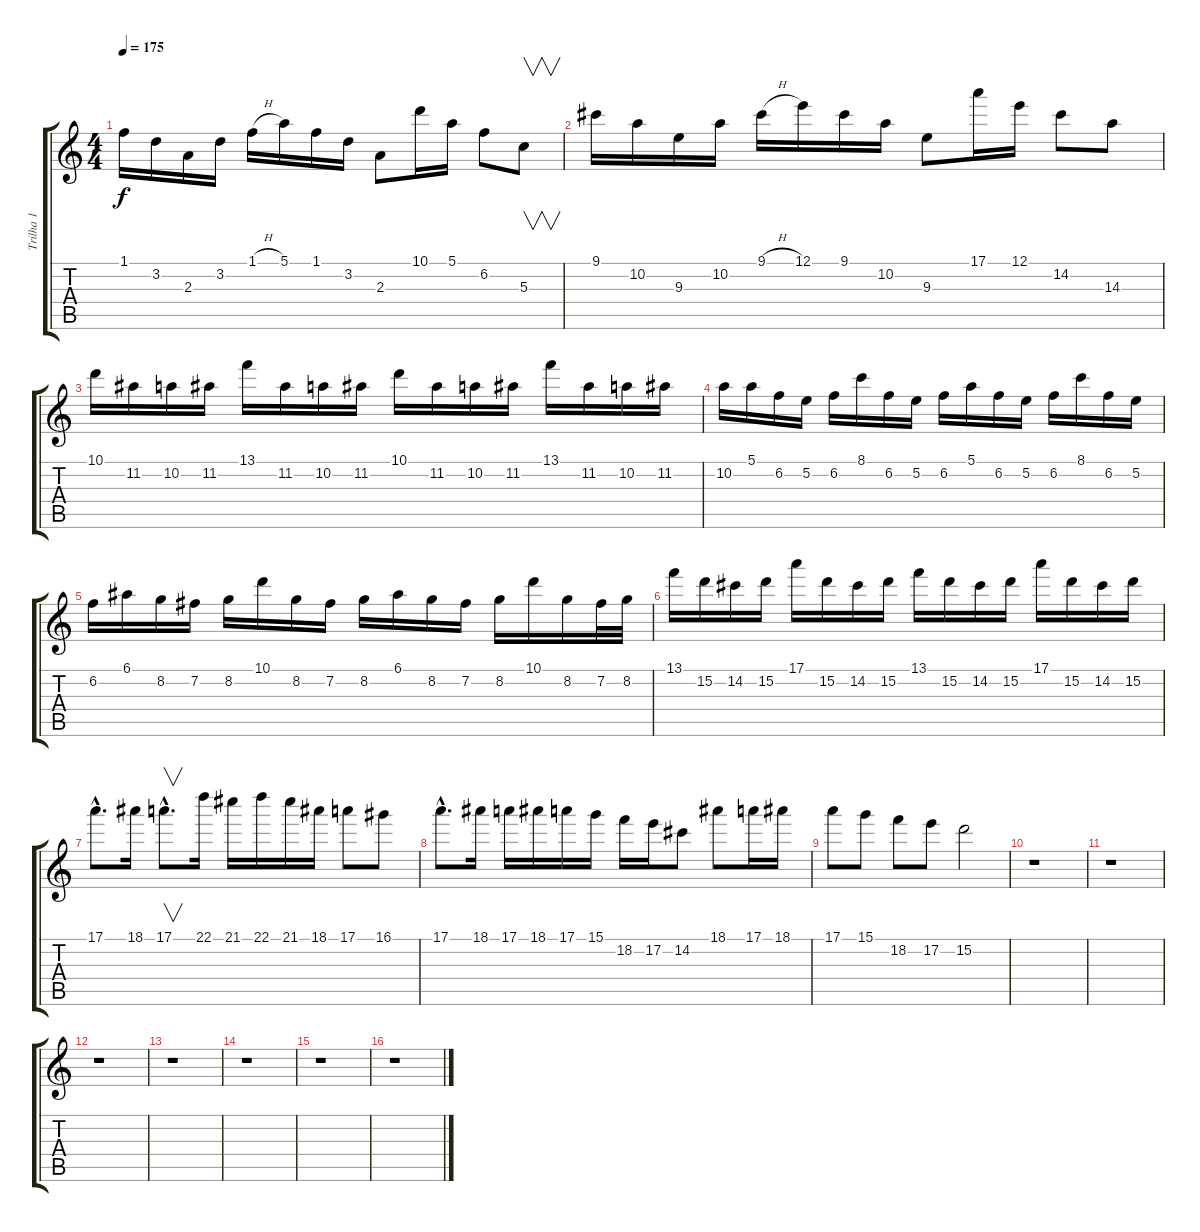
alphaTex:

\track ("Trilha 1" "Trilha 1") {instrument distortionguitar}
\staff {score tabs}
\tuning (E4 B3 G3 D3 A2 E2) {hide}
\ts (4 4)
\tempo 175
\clef g2
\ks c
1.1.16{dy f instrument distortionguitar} 3.2.16 2.3.16 3.2.16 1.1{h}.16 5.1.16 1.1.16 3.2.16 2.3.8 10.1.16 5.1.16 6.2.8 5.3.8{v} |
9.1.16 10.2.16 9.3.16 10.2.16 9.1{h}.16 12.1.16 9.1.16 10.2.16 9.3.8 17.1.16 12.1.16 14.2.8 14.3.8 |
10.1.16 11.2.16 10.2.16 11.2.16 13.1.16 11.2.16 10.2.16 11.2.16 10.1.16 11.2.16 10.2.16 11.2.16 13.1.16 11.2.16 10.2.16 11.2.16 |
10.2.16 5.1.16 6.2.16 5.2.16 6.2.16 8.1.16 6.2.16 5.2.16 6.2.16 5.1.16 6.2.16 5.2.16 6.2.16 8.1.16 6.2.16 5.2.16 |
6.2.16 6.1.16 8.2.16 7.2.16 8.2.16 10.1.16 8.2.16 7.2.16 8.2.16 6.1.16 8.2.16 7.2.16 8.2.16 10.1.16 8.2.16 7.2.32 8.2.32 |
13.1.16 15.2.16 14.2.16 15.2.16 17.1.16 15.2.16 14.2.16 15.2.16 13.1.16 15.2.16 14.2.16 15.2.16 17.1.16 15.2.16 14.2.16 15.2.16 |
17.1{hac}.8{d} 18.1.16 17.1{hac}.8{v d} 22.1.16 21.1.16 22.1.16 21.1.16 18.1.16 17.1.8 16.1.8 |
17.1{hac}.8{d} 18.1.16 17.1.16 18.1.16 17.1.16 15.1.16 18.2.16 17.2.16 14.2.8 18.1.8 17.1.16 18.1.16 |
17.1.8 15.1.8 18.2.8 17.2.8 15.2.2 |
r.1 |
r.1 |
r.1 |
r.1 |
r.1 |
r.1 |
r.1
